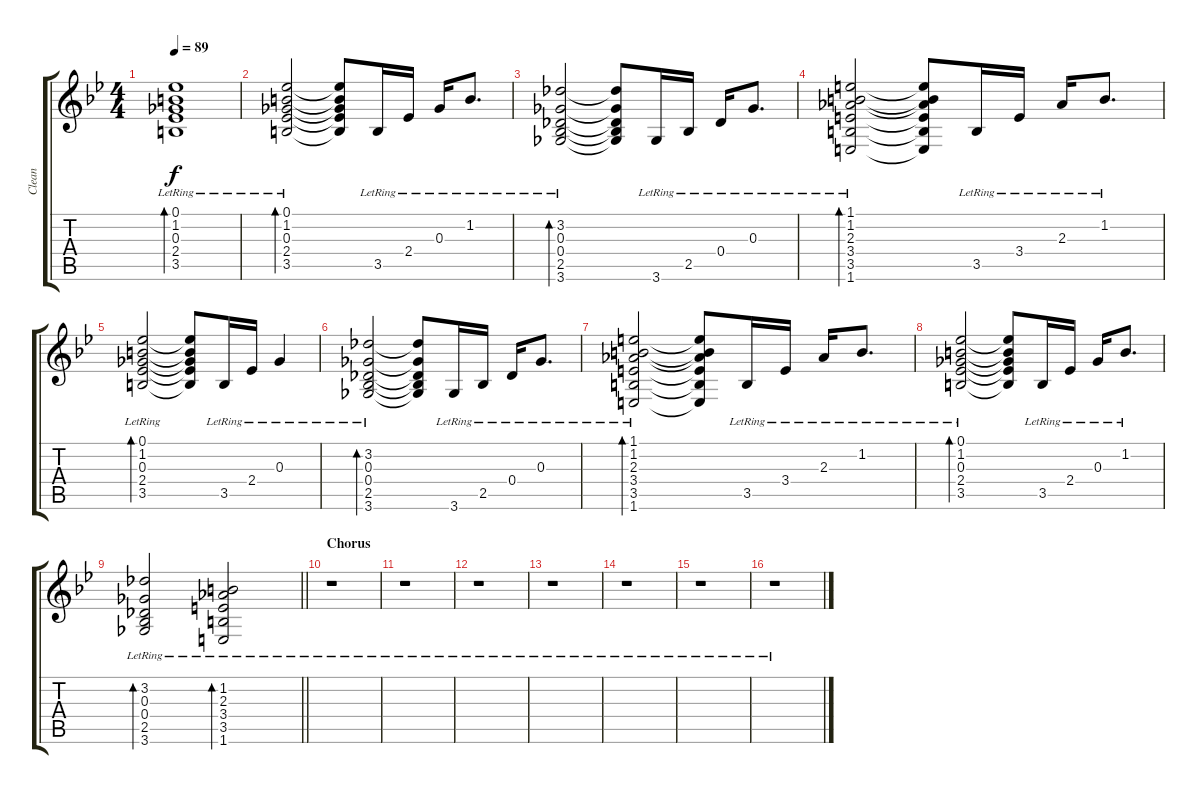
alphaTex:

\track ("Clean" "Clean") {instrument electricguitarclean}
\staff {score tabs}
\tuning (Eb4 Bb3 Gb3 Db3 Ab2 Eb2) {hide}
\ts (4 4)
\tempo 89
\clef g2
\ks bb
(0.1{lr} 1.2{lr} 0.3{lr} 2.4{lr} 3.5{lr}).1{bd 30 dy f} |
(0.1{lr} 1.2{lr} 0.3{lr} 2.4{lr} 3.5{lr}).2{bd 30} (0.1{t} 1.2{t} 0.3{t} 2.4{t} 3.5{t}).8 3.5{lr}.16 2.4{lr}.16 0.3{lr}.16 1.2{lr}.8{d} |
(3.2{lr} 0.3{lr} 0.4{lr} 2.5{lr} 3.6{lr}).2{bd 30} (3.2{t} 0.3{t} 0.4{t} 2.5{t} 3.6{t}).8 3.6{lr}.16 2.5{lr}.16 0.4{lr}.16 0.3{lr}.8{d} |
(1.1{lr} 1.2{lr} 2.3{lr} 3.4{lr} 3.5{lr} 1.6{lr}).2{bd 30} (1.1{t} 1.2{t} 2.3{t} 3.4{t} 3.5{t} 1.6{t}).8 3.5{lr}.16 3.4{lr}.16 2.3{lr}.16 1.2{lr}.8{d} |
(0.1{lr} 1.2{lr} 0.3{lr} 2.4{lr} 3.5{lr}).2{bd 30} (0.1{t} 1.2{t} 0.3{t} 2.4{t} 3.5{t}).8 3.5{lr}.16 2.4{lr}.16 0.3{lr}.4 |
(3.2{lr} 0.3{lr} 0.4{lr} 2.5{lr} 3.6{lr}).2{bd 30} (3.2{t} 0.3{t} 0.4{t} 2.5{t} 3.6{t}).8 3.6{lr}.16 2.5{lr}.16 0.4{lr}.16 0.3{lr}.8{d} |
(1.1{lr} 1.2{lr} 2.3{lr} 3.4{lr} 3.5{lr} 1.6{lr}).2{bd 30} (1.1{t} 1.2{t} 2.3{t} 3.4{t} 3.5{t} 1.6{t}).8 3.5{lr}.16 3.4{lr}.16 2.3{lr}.16 1.2{lr}.8{d} |
(0.1{lr} 1.2{lr} 0.3{lr} 2.4{lr} 3.5{lr}).2{bd 30} (0.1{t} 1.2{t} 0.3{t} 2.4{t} 3.5{t}).8 3.5{lr}.16 2.4{lr}.16 0.3{lr}.16 1.2{lr}.8{d} |
\barLineRight lightlight
(3.2{lr} 0.3{lr} 0.4{lr} 2.5{lr} 3.6{lr}).2{bd 30} (1.2{lr} 2.3{lr} 3.4{lr} 3.5{lr} 1.6{lr}).2{bd 30} |
\section ("" "Chorus")
r.1 |
r.1 |
r.1 |
r.1 |
r.1 |
r.1 |
r.1
